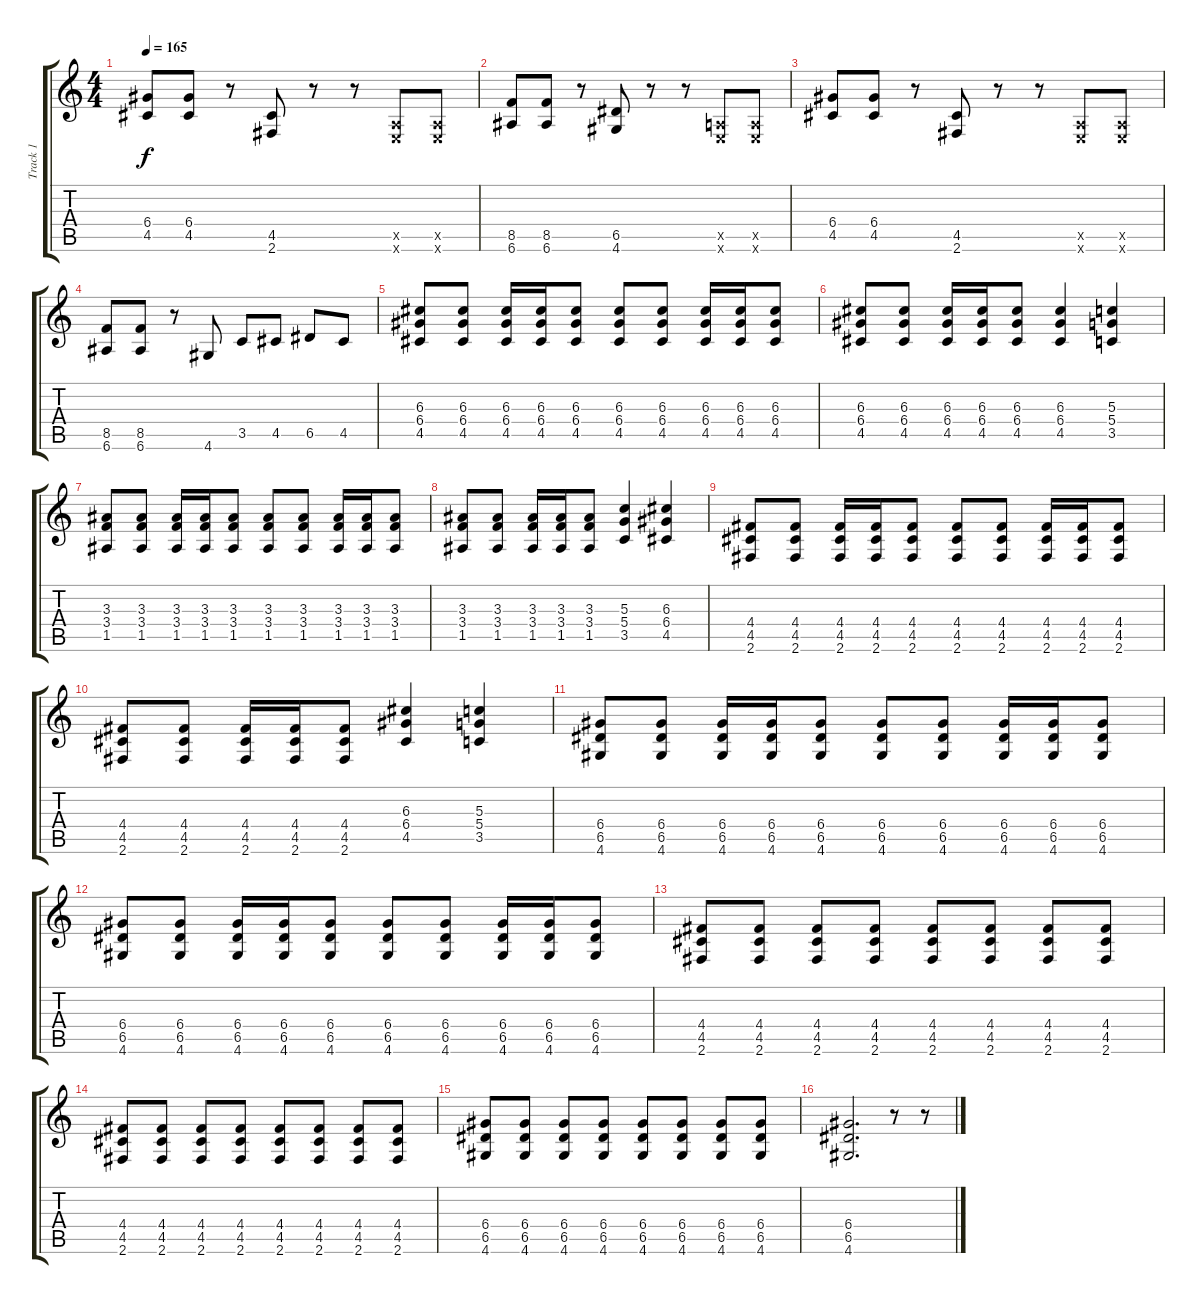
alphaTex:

\track ("Track 1" "Track 1") {solo instrument overdrivenguitar}
\staff {score tabs}
\tuning (E4 B3 G3 D3 A2 E2) {hide}
\ts (4 4)
\tempo 165
\clef g2
\ks c
(6.4 4.5).8{dy f} (6.4 4.5).8 r.8 (4.5 2.6).8 r.8 r.8 (0.5{x} 0.6{x}).8 (0.5{x} 0.6{x}).8 |
(8.5 6.6).8 (8.5 6.6).8 r.8 (6.5 4.6).8 r.8 r.8 (0.5{x} 0.6{x}).8 (0.5{x} 0.6{x}).8 |
(6.4 4.5).8 (6.4 4.5).8 r.8 (4.5 2.6).8 r.8 r.8 (0.5{x} 0.6{x}).8 (0.5{x} 0.6{x}).8 |
(8.5 6.6).8 (8.5 6.6).8 r.8 4.6.8 3.5.8 4.5.8 6.5.8 4.5.8 |
(6.3 6.4 4.5).8 (6.3 6.4 4.5).8 (6.3 6.4 4.5).16 (6.3 6.4 4.5).16 (6.3 6.4 4.5).8 (6.3 6.4 4.5).8 (6.3 6.4 4.5).8 (6.3 6.4 4.5).16 (6.3 6.4 4.5).16 (6.3 6.4 4.5).8 |
(6.3 6.4 4.5).8 (6.3 6.4 4.5).8 (6.3 6.4 4.5).16 (6.3 6.4 4.5).16 (6.3 6.4 4.5).8 (6.3 6.4 4.5).4 (5.3 5.4 3.5).4 |
(3.3 3.4 1.5).8 (3.3 3.4 1.5).8 (3.3 3.4 1.5).16 (3.3 3.4 1.5).16 (3.3 3.4 1.5).8 (3.3 3.4 1.5).8 (3.3 3.4 1.5).8 (3.3 3.4 1.5).16 (3.3 3.4 1.5).16 (3.3 3.4 1.5).8 |
(3.3 3.4 1.5).8 (3.3 3.4 1.5).8 (3.3 3.4 1.5).16 (3.3 3.4 1.5).16 (3.3 3.4 1.5).8 (5.3 5.4 3.5).4 (6.3 6.4 4.5).4 |
(4.4 4.5 2.6).8 (4.4 4.5 2.6).8 (4.4 4.5 2.6).16 (4.4 4.5 2.6).16 (4.4 4.5 2.6).8 (4.4 4.5 2.6).8 (4.4 4.5 2.6).8 (4.4 4.5 2.6).16 (4.4 4.5 2.6).16 (4.4 4.5 2.6).8 |
(4.4 4.5 2.6).8 (4.4 4.5 2.6).8 (4.4 4.5 2.6).16 (4.4 4.5 2.6).16 (4.4 4.5 2.6).8 (6.3 6.4 4.5).4 (5.3 5.4 3.5).4 |
(6.4 6.5 4.6).8 (6.4 6.5 4.6).8 (6.4 6.5 4.6).16 (6.4 6.5 4.6).16 (6.4 6.5 4.6).8 (6.4 6.5 4.6).8 (6.4 6.5 4.6).8 (6.4 6.5 4.6).16 (6.4 6.5 4.6).16 (6.4 6.5 4.6).8 |
(6.4 6.5 4.6).8 (6.4 6.5 4.6).8 (6.4 6.5 4.6).16 (6.4 6.5 4.6).16 (6.4 6.5 4.6).8 (6.4 6.5 4.6).8 (6.4 6.5 4.6).8 (6.4 6.5 4.6).16 (6.4 6.5 4.6).16 (6.4 6.5 4.6).8 |
(4.4 4.5 2.6).8 (4.4 4.5 2.6).8 (4.4 4.5 2.6).8 (4.4 4.5 2.6).8 (4.4 4.5 2.6).8 (4.4 4.5 2.6).8 (4.4 4.5 2.6).8 (4.4 4.5 2.6).8 |
(4.4 4.5 2.6).8 (4.4 4.5 2.6).8 (4.4 4.5 2.6).8 (4.4 4.5 2.6).8 (4.4 4.5 2.6).8 (4.4 4.5 2.6).8 (4.4 4.5 2.6).8 (4.4 4.5 2.6).8 |
(6.4 6.5 4.6).8 (6.4 6.5 4.6).8 (6.4 6.5 4.6).8 (6.4 6.5 4.6).8 (6.4 6.5 4.6).8 (6.4 6.5 4.6).8 (6.4 6.5 4.6).8 (6.4 6.5 4.6).8 |
(6.4 6.5 4.6).2{d} r.8 r.8
